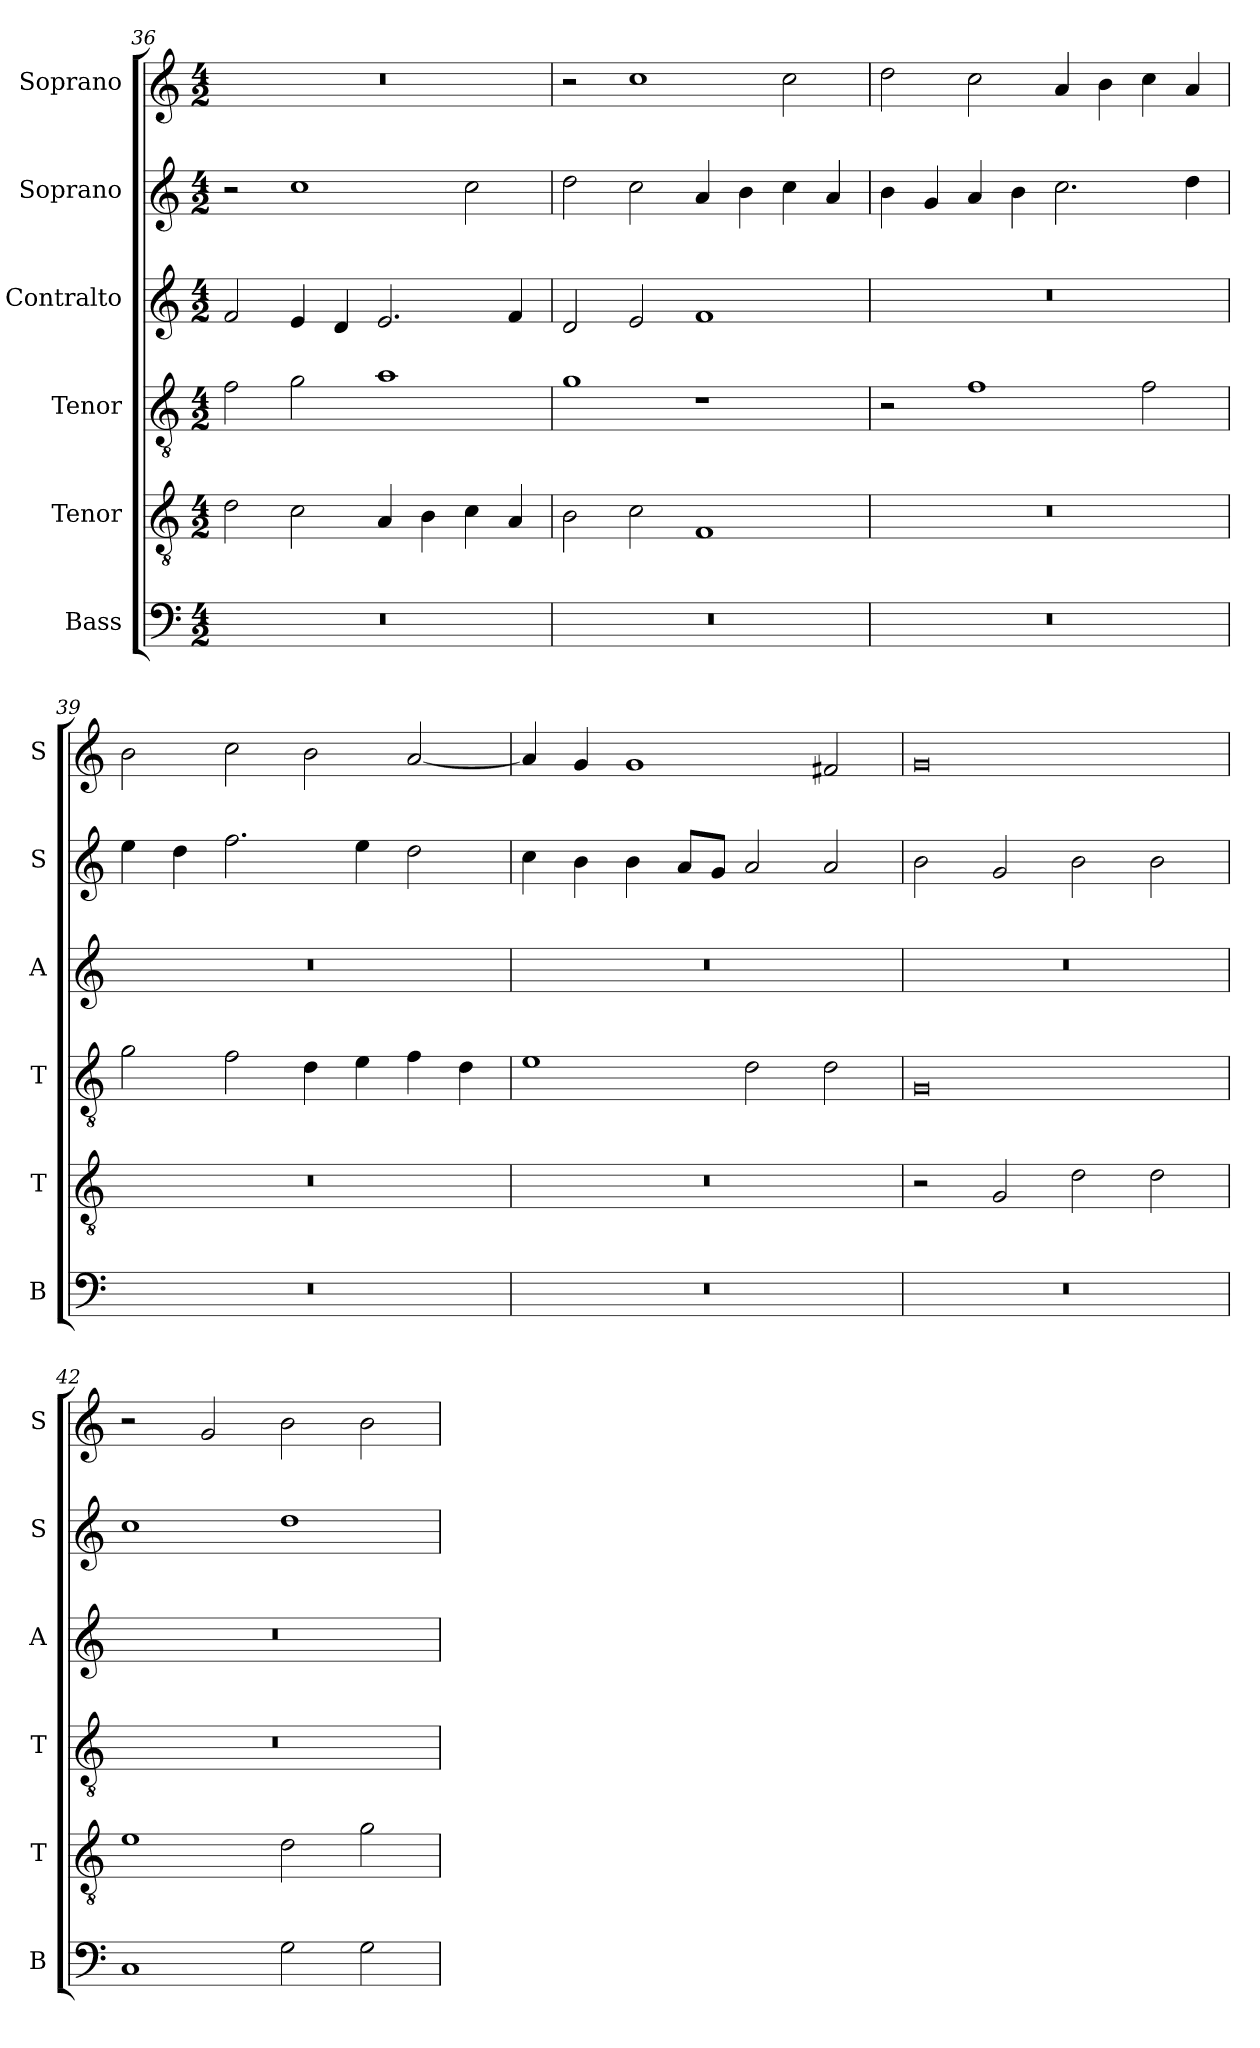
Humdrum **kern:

**kern	**kern	**kern	**kern	**kern	**kern
*part6	*part5	*part4	*part3	*part2	*part1
*staff6	*staff5	*staff4	*staff3	*staff2	*staff1
*I"Bass	*I"Tenor	*I"Tenor	*I"Contralto	*I"Soprano	*I"Soprano
*I'B	*I'T	*I'T	*I'A	*I'S	*I'S
*clefF4	*clefGv2	*clefGv2	*clefG2	*clefG2	*clefG2
*k[]	*k[]	*k[]	*k[]	*k[]	*k[]
*C:ion	*C:ion	*C:ion	*C:ion	*C:ion	*C:ion
*M4/2	*M4/2	*M4/2	*M4/2	*M4/2	*M4/2
=36	=36	=36	=36	=36	=36
0r	2d	2f	2f	2r	0r
.	2c	2g	4e	1cc	.
.	.	.	4d	.	.
.	4A	1a	2.e	.	.
.	4B	.	.	.	.
.	4c	.	.	2cc	.
.	4A	.	4f	.	.
=37	=37	=37	=37	=37	=37
0r	2B	1g	2d	2dd	2r
.	2c	.	2e	2cc	1cc
.	1F	1r	1f	4a	.
.	.	.	.	4b	.
.	.	.	.	4cc	2cc
.	.	.	.	4a	.
=38	=38	=38	=38	=38	=38
0r	0r	2r	0r	4b	2dd
.	.	.	.	4g	.
.	.	1f	.	4a	2cc
.	.	.	.	4b	.
.	.	.	.	2.cc	4a
.	.	.	.	.	4b
.	.	2f	.	.	4cc
.	.	.	.	4dd	4a
=39	=39	=39	=39	=39	=39
0r	0r	2g	0r	4ee	2b
.	.	.	.	4dd	.
.	.	2f	.	2.ff	2cc
.	.	4d	.	.	2b
.	.	4e	.	4ee	.
.	.	4f	.	2dd	[2a
.	.	4d	.	.	.
=40	=40	=40	=40	=40	=40
0r	0r	1e	0r	4cc	4a]
.	.	.	.	4b	4g
.	.	.	.	4b	1g
.	.	.	.	8a/L	.
.	.	.	.	8g/J	.
.	.	2d	.	2a	.
.	.	2d	.	2a	2f#X
=41	=41	=41	=41	=41	=41
0r	2r	0G	0r	2b	0g
.	2G	.	.	2g	.
.	2d	.	.	2b	.
.	2d	.	.	2b	.
=42	=42	=42	=42	=42	=42
1C	1e	0r	0r	1cc	2r
.	.	.	.	.	2g
2G	2d	.	.	1dd	2b
2G	2g	.	.	.	2b
=	=	=	=	=	=
*-	*-	*-	*-	*-	*-
